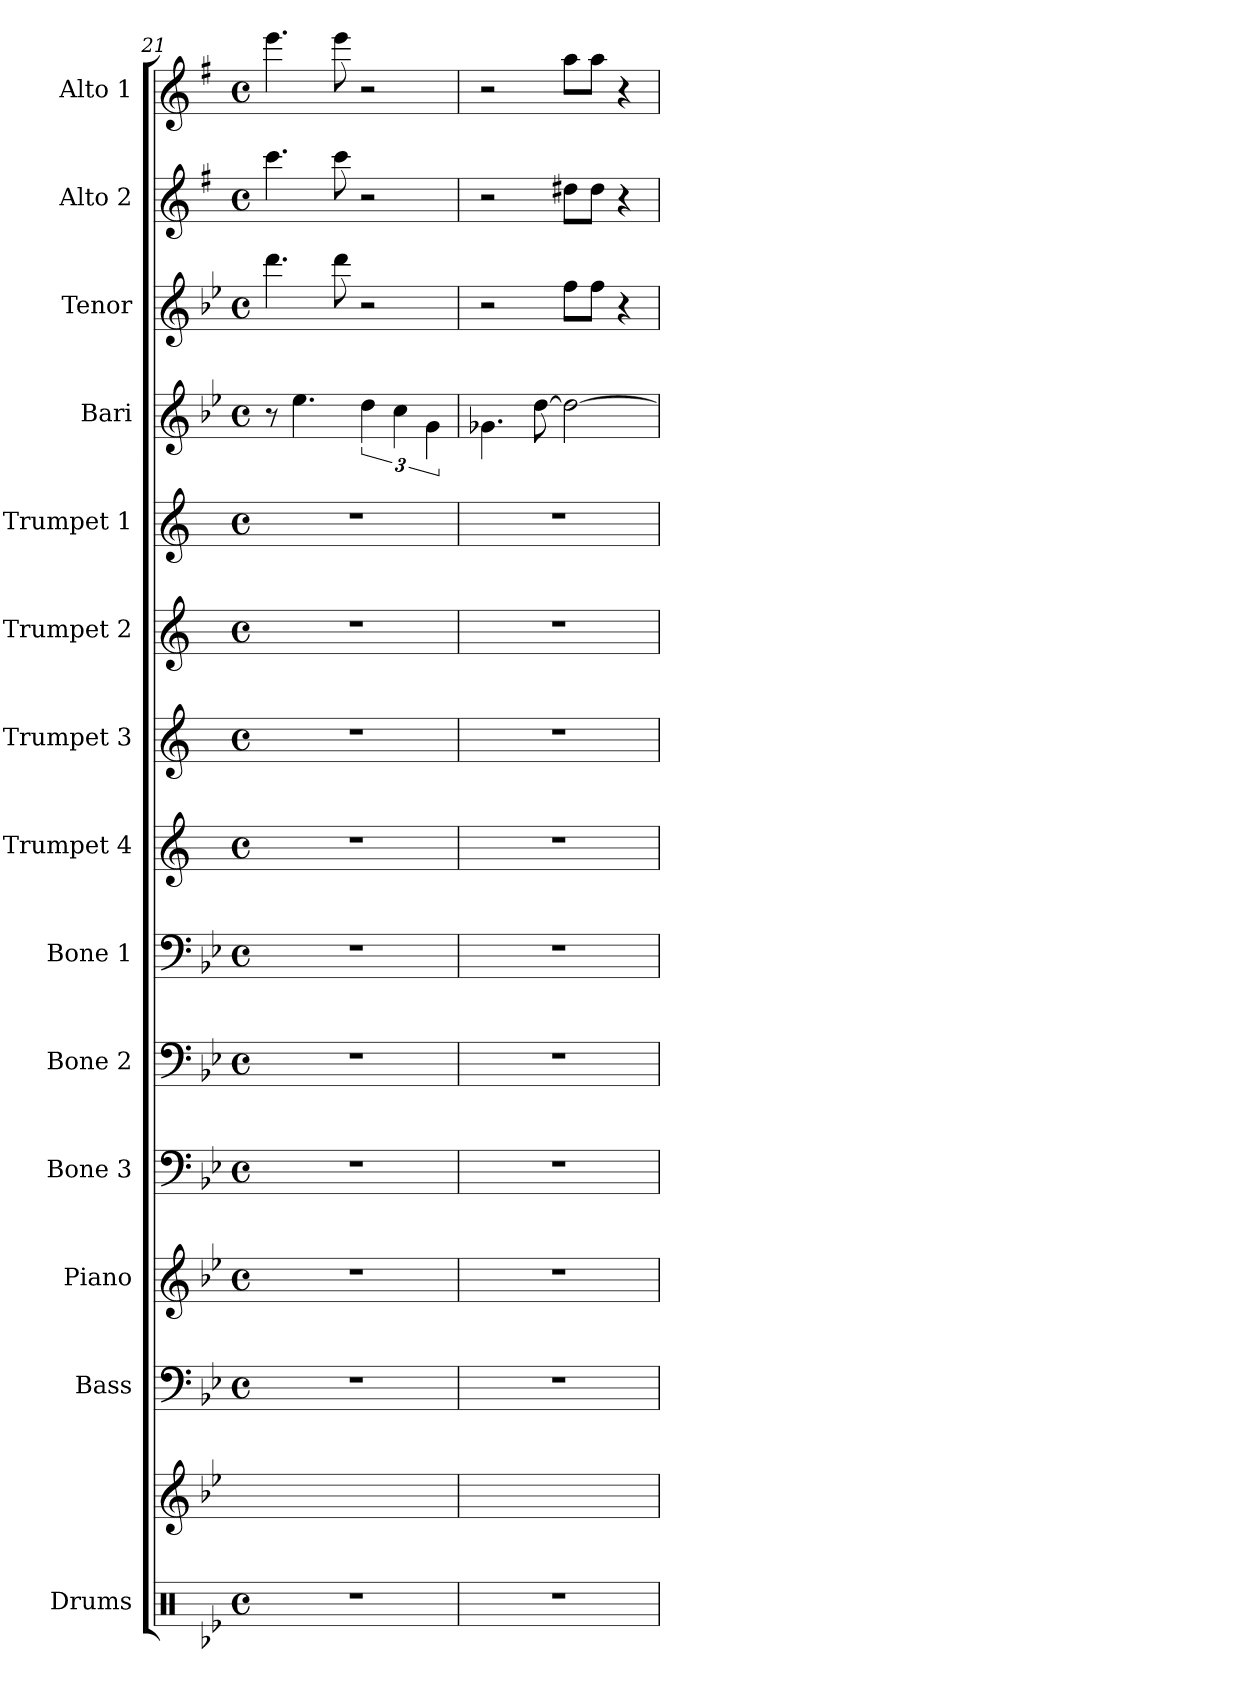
**kern	**kern	**kern	**kern	**kern	**kern	**kern	**kern	**kern	**kern	**kern	**kern	**kern	**kern	**kern
*part15	*part14	*part13	*part12	*part11	*part10	*part9	*part8	*part7	*part6	*part5	*part4	*part3	*part2	*part1
*staff15	*staff14	*staff13	*staff12	*staff11	*staff10	*staff9	*staff8	*staff7	*staff6	*staff5	*staff4	*staff3	*staff2	*staff1
*I"Drums	*	*I"Bass	*I"Piano	*I"Bone 3	*I"Bone 2	*I"Bone 1	*I"Trumpet 4	*I"Trumpet 3	*I"Trumpet 2	*I"Trumpet 1	*I"Bari	*I"Tenor	*I"Alto 2	*I"Alto 1
*	*	*	*	*	*	*	*I'Tpt	*	*I'Tpt	*I'Tpt	*	*	*	*
*clefX	*clefG2	*clefF4	*clefG2	*clefF4	*clefF4	*clefF4	*clefG2	*clefG2	*clefG2	*clefG2	*clefG2	*clefG2	*clefG2	*clefG2
*	*	*ITrd7c12	*ITrd8c14	*	*	*	*ITrd1c2	*ITrd1c2	*ITrd1c2	*ITrd1c2	*ITrd12c21	*ITrd8c14	*ITrd5c9	*ITrd5c9
*k[b-e-]	*k[b-e-]	*k[b-e-]	*k[b-e-]	*k[b-e-]	*k[b-e-]	*k[b-e-]	*k[b-e-]	*k[b-e-]	*k[b-e-]	*k[b-e-]	*k[b-e-]	*k[b-e-]	*k[b-e-]	*k[b-e-]
*B-:	*B-:	*B-:	*B-:	*B-:	*B-:	*B-:	*B-:	*B-:	*B-:	*B-:	*B-:	*B-:	*B-:	*B-:
*M4/4	*	*M4/4	*M4/4	*M4/4	*M4/4	*M4/4	*M4/4	*M4/4	*M4/4	*M4/4	*M4/4	*M4/4	*M4/4	*M4/4
*met(c)	*	*met(c)	*met(c)	*met(c)	*met(c)	*met(c)	*met(c)	*met(c)	*met(c)	*met(c)	*met(c)	*met(c)	*met(c)	*met(c)
=21	=21	=21	=21	=21	=21	=21	=21	=21	=21	=21	=21	=21	=21	=21
1r	1ryy	1r	1r	1r	1r	1r	1r	1r	1r	1r	8r	4.dd\	4.ee-\	4.gg\
.	.	.	.	.	.	.	.	.	.	.	4.e-\	.	.	.
.	.	.	.	.	.	.	.	.	.	.	.	8dd\	8ee-\	8gg\
.	.	.	.	.	.	.	.	.	.	.	6d\	2r	2r	2r
.	.	.	.	.	.	.	.	.	.	.	6c\	.	.	.
.	.	.	.	.	.	.	.	.	.	.	6G\	.	.	.
!!LO:PB:g=z
=22	=22	=22	=22	=22	=22	=22	=22	=22	=22	=22	=22	=22	=22	=22
1r	1ryy	1r	1r	1r	1r	1r	1r	1r	1r	1r	4.G-X\	2r	2r	2r
.	.	.	.	.	.	.	.	.	.	.	[8d\	.	.	.
.	.	.	.	.	.	.	.	.	.	.	2d\_	8f\L	8f#X\L	8cc\L
.	.	.	.	.	.	.	.	.	.	.	.	8f\J	8f#\J	8cc\J
.	.	.	.	.	.	.	.	.	.	.	.	4r	4r	4r
=	=	=	=	=	=	=	=	=	=	=	=	=	=	=
*-	*-	*-	*-	*-	*-	*-	*-	*-	*-	*-	*-	*-	*-	*-
